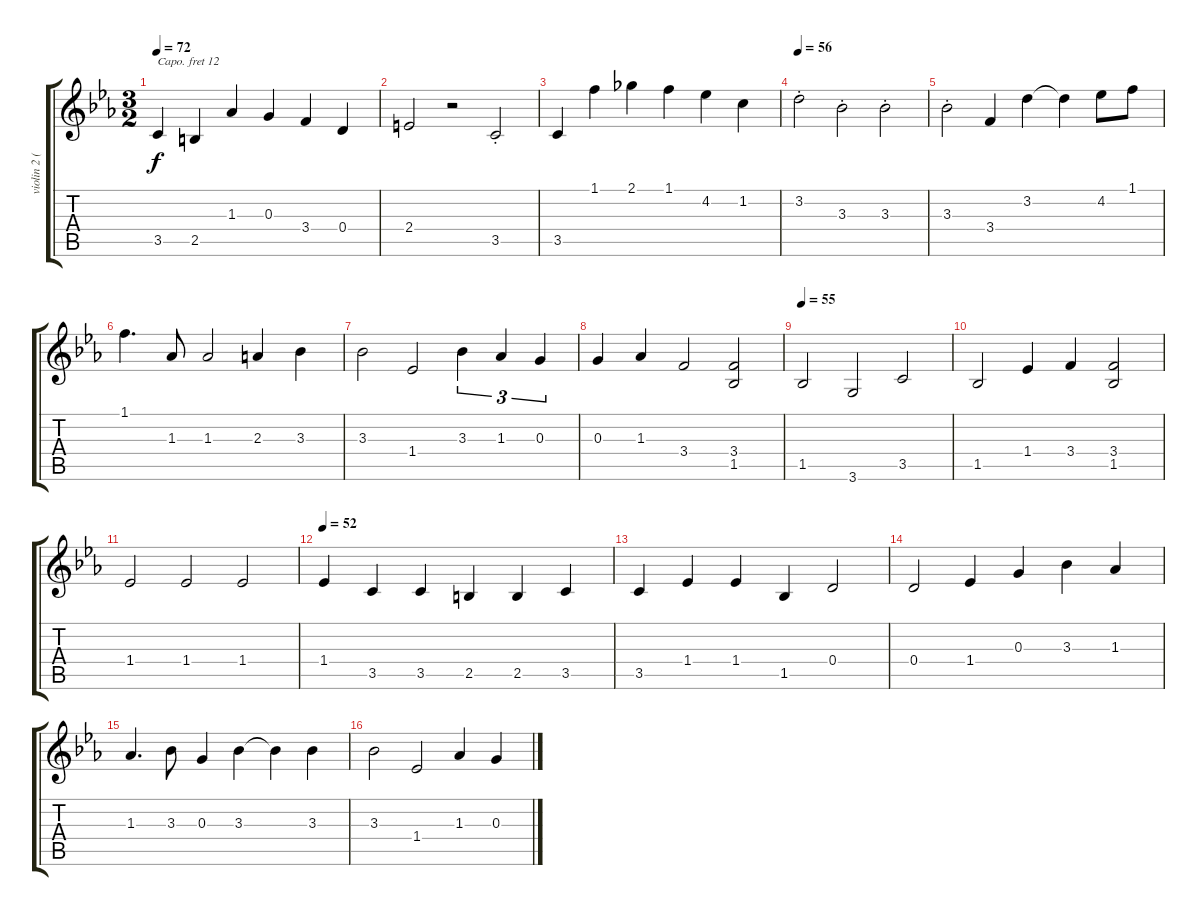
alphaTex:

\track ("violin 2 (+12)" "violin 2 (") {instrument violin}
\staff {score tabs}
\capo 12
\tuning (E4 B3 G3 D3 A2 E2) {hide}
\ts (3 2)
\tempo 72
\clef g2
\ks eb
3.5.4{dy f} 2.5.4 1.3.4 0.3.4 3.4.4 0.4.4 |
2.4.2 r.2 3.5{st}.2 |
3.5.4 1.1.4 2.1.4 1.1.4 4.2.4 1.2.4 |
\tempo 56
3.2{st}.2 3.3{st}.2 3.3{st}.2 |
3.3{st}.2 3.4.4 3.2.4 3.2{t}.4 4.2.8 1.1.8 |
1.1.4{d} 1.3.8 1.3.2 2.3.4 3.3.4 |
3.3.2 1.4.2 3.3.4{tu (3 2)} 1.3.4{tu (3 2)} 0.3.4{tu (3 2)} |
0.3.4 1.3.4 3.4.2 (3.4 1.5).2 |
\tempo 55
1.5.2 3.6.2 3.5.2 |
1.5.2 1.4.4 3.4.4 (3.4 1.5).2 |
1.4.2 1.4.2 1.4.2 |
\tempo 52
1.4.4 3.5.4 3.5.4 2.5.4 2.5.4 3.5.4 |
3.5.4 1.4.4 1.4.4 1.5.4 0.4.2 |
0.4.2 1.4.4 0.3.4 3.3.4 1.3.4 |
1.3.4{d} 3.3.8 0.3.4 3.3.4 3.3{t}.4 3.3.4 |
3.3.2 1.4.2 1.3.4 0.3.4
